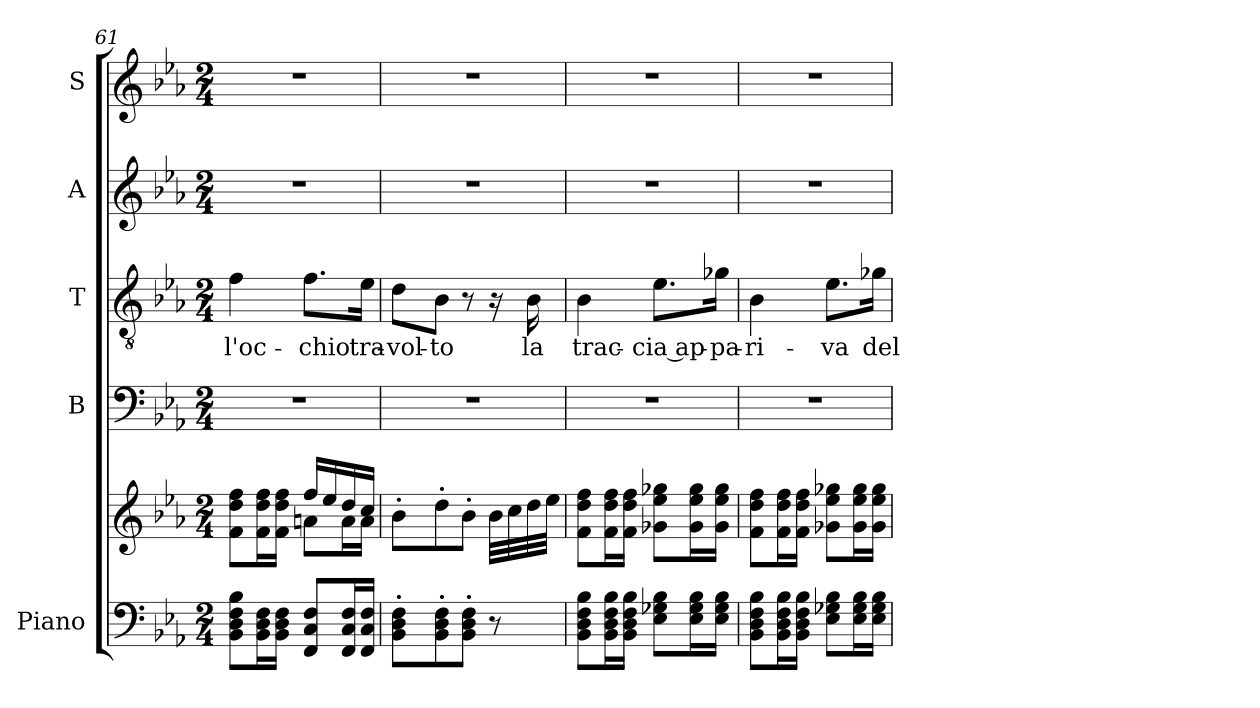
**kern	**kern	**kern	**kern	**text	**kern	**kern
*part5	*part5	*part4	*part3	*part3	*part2	*part1
*staff6	*staff5	*staff4	*staff3	*staff3	*staff2	*staff1
*I"Piano	*	*I"B	*I"T	*	*I"A	*I"S
*I'Pno	*	*I'B	*I'T	*	*I'A	*I'S
!!LO:LB:g=z
*clefF4	*clefG2	*clefF4	*clefGv2	*	*clefG2	*clefG2
*k[b-e-a-]	*k[b-e-a-]	*k[b-e-a-]	*k[b-e-a-]	*	*k[b-e-a-]	*k[b-e-a-]
*M2/4	*M2/4	*M2/4	*M2/4	*	*M2/4	*M2/4
=61	=61	=61	=61	=61	=61	=61
*	*^	*	*	*	*	*
!	!	!	!	!	!LO:LY:b	!	!
8BB-\ 8D\ 8F\ 8B-\L	8f\ 8dd\ 8ff\L	4ryy	2r	4f\	l'oc-	2r	2r
16BB-\ 16D\ 16F\L	16f\ 16dd\ 16ff\L	.	.	.	.	.	.
16BB-\ 16D\ 16F\JJ	16f\ 16dd\ 16ff\JJ	.	.	.	.	.	.
!	!	!	!	!	!LO:LY:b	!	!
8FF/ 8C/ 8F/L	16ff/LL	8an\L	.	8.f\L	-chio	.	.
.	16ee-/	.	.	.	.	.	.
16FF/ 16C/ 16F/L	16dd/	16a\L	.	.	.	.	.
!	!	!	!	!	!LO:LY:b	!	!
16FF/ 16C/ 16F/JJ	16cc/JJ	16a\JJ	.	16e-\Jk	tra-	.	.
=62	=62	=62	=62	=62	=62	=62	=62
!	!	!	!	!	!LO:LY:b	!	!
*	*v	*v	*	*	*	*	*
8BB-\' 8D\' 8F\'L	8b-'\L	2r	8d\L	-vol-	2r	2r
!	!	!	!	!LO:LY:b	!	!
8BB-\' 8D\' 8F\'	8dd'\	.	8B-\J	-to	.	.
8BB-\' 8D\' 8F\'J	8b-'\J	.	8r	.	.	.
8r	32b-\LLL	.	16r	.	.	.
.	32cc\	.	.	.	.	.
!	!	!	!	!LO:LY:b	!	!
.	32dd\	.	16B-\	la	.	.
.	32ee-\JJJ	.	.	.	.	.
=63	=63	=63	=63	=63	=63	=63
!	!	!	!	!LO:LY:b	!	!
8BB-\ 8D\ 8F\ 8B-\L	8f\ 8dd\ 8ff\L	2r	4B-\	trac-	2r	2r
16BB-\ 16D\ 16F\ 16B-\L	16f\ 16dd\ 16ff\L	.	.	.	.	.
16BB-\ 16D\ 16F\ 16B-\JJ	16f\ 16dd\ 16ff\JJ	.	.	.	.	.
!	!	!	!	!LO:LY:b	!	!
8E-\ 8G-X\ 8B-\L	8g-X\ 8ee-\ 8gg-X\L	.	8.e-\L	-cia ap-	.	.
16E-\ 16G-\ 16B-\L	16g-\ 16ee-\ 16gg-\L	.	.	.	.	.
!	!	!	!	!LO:LY:b	!	!
16E-\ 16G-\ 16B-\JJ	16g-\ 16ee-\ 16gg-\JJ	.	16g-X\Jk	-pa-	.	.
=64	=64	=64	=64	=64	=64	=64
!	!	!	!	!LO:LY:b	!	!
8BB-\ 8D\ 8F\ 8B-\L	8f\ 8dd\ 8ff\L	2r	4B-\	-ri-	2r	2r
16BB-\ 16D\ 16F\ 16B-\L	16f\ 16dd\ 16ff\L	.	.	.	.	.
16BB-\ 16D\ 16F\ 16B-\JJ	16f\ 16dd\ 16ff\JJ	.	.	.	.	.
!	!	!	!	!LO:LY:b	!	!
8E-\ 8G-X\ 8B-\L	8g-X\ 8ee-\ 8gg-X\L	.	8.e-\L	-va	.	.
16E-\ 16G-\ 16B-\L	16g-\ 16ee-\ 16gg-\L	.	.	.	.	.
!	!	!	!	!LO:LY:b	!	!
16E-\ 16G-\ 16B-\JJ	16g-\ 16ee-\ 16gg-\JJ	.	16g-X\Jk	del	.	.
=	=	=	=	=	=	=
*-	*-	*-	*-	*-	*-	*-
